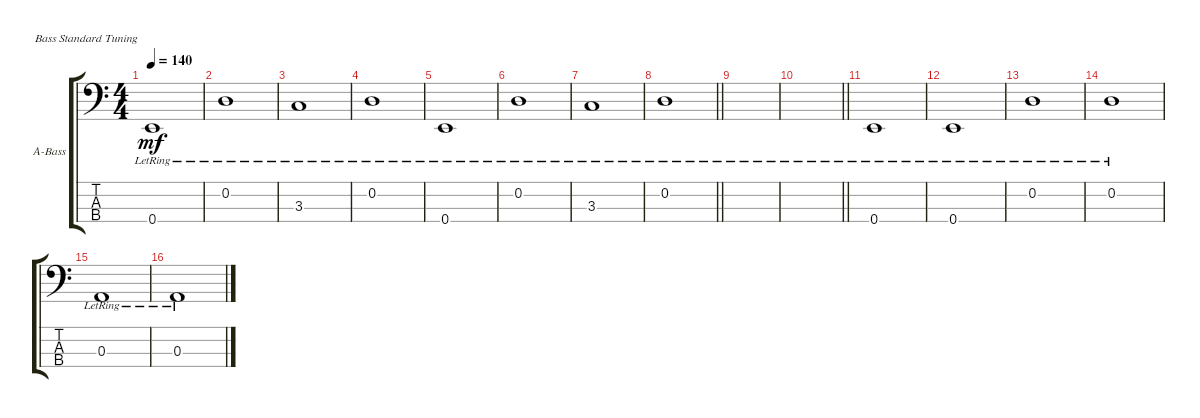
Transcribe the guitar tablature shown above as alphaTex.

\defaultSystemsLayout 4
\bracketExtendMode groupsimilarinstruments
\firstSystemTrackNameOrientation horizontal
\otherSystemsTrackNameOrientation horizontal
\track ("Acoustic Bass" "A-Bass") {instrument acousticbass}
\staff {score tabs}
\tuning (G2 D2 A1 E1)
\ts (4 4)
\tempo 140
\clef f4
\ks c
0.4{lr}.1{dy mf} |
0.2{lr}.1 |
3.3{lr}.1 |
0.2{lr}.1 |
0.4{lr}.1 |
0.2{lr}.1 |
3.3{lr}.1 |
\barLineRight lightlight
0.2{lr}.1 |
|
\barLineRight lightlight
|
0.4{lr}.1 |
0.4{lr}.1 |
0.2{lr}.1 |
0.2{lr}.1 |
0.3{lr}.1 |
0.3{lr}.1
